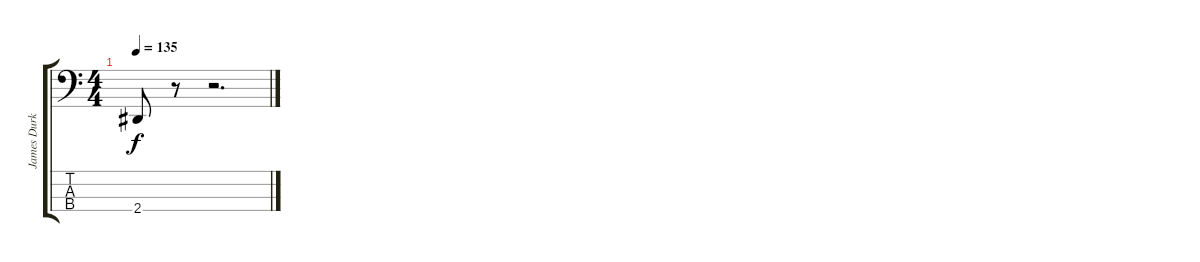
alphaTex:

\track ("James Durkin (Bass)" "James Durk") {instrument electricbasspick}
\staff {score tabs}
\tuning (Gb2 Db2 Ab1 Db1) {hide}
\ts (4 4)
\tempo 135
\clef f4
\ks c
2.4.8{dy f} r.8 r.2{d}
